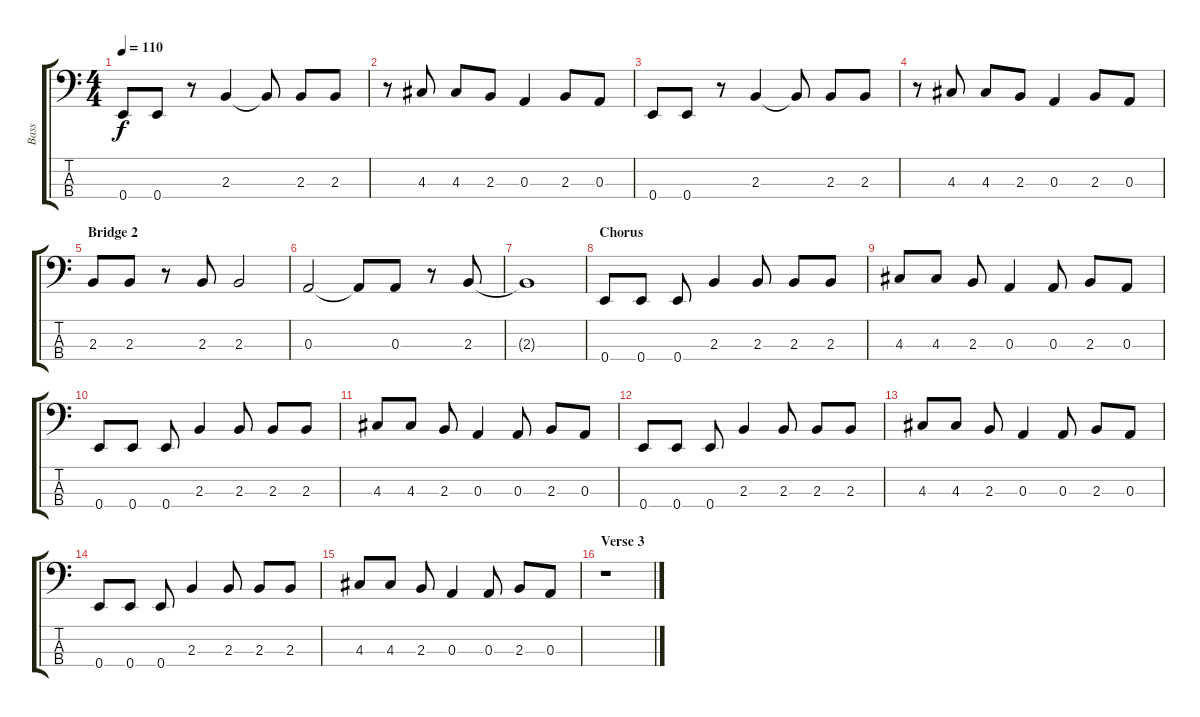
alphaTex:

\track ("Bass" "Bass") {instrument electricbasspick}
\staff {score tabs}
\tuning (G2 D2 A1 E1) {hide}
\ts (4 4)
\tempo 110
\clef f4
\ks c
0.4.8{dy f} 0.4.8 r.8 2.3.4 2.3{t}.8 2.3.8 2.3.8 |
r.8 4.3.8 4.3.8 2.3.8 0.3.4 2.3.8 0.3.8 |
0.4.8 0.4.8 r.8 2.3.4 2.3{t}.8 2.3.8 2.3.8 |
r.8 4.3.8 4.3.8 2.3.8 0.3.4 2.3.8 0.3.8 |
\section ("" "Bridge 2")
2.3.8 2.3.8 r.8 2.3.8 2.3.2 |
0.3.2 0.3{t}.8 0.3.8 r.8 2.3.8 |
2.3{t}.1 |
\section ("" "Chorus")
0.4.8{volume 14} 0.4.8 0.4.8 2.3.4 2.3.8 2.3.8 2.3.8 |
4.3.8 4.3.8 2.3.8 0.3.4 0.3.8 2.3.8 0.3.8 |
0.4.8 0.4.8 0.4.8 2.3.4 2.3.8 2.3.8 2.3.8 |
4.3.8 4.3.8 2.3.8 0.3.4 0.3.8 2.3.8 0.3.8 |
0.4.8 0.4.8 0.4.8 2.3.4 2.3.8 2.3.8 2.3.8 |
4.3.8 4.3.8 2.3.8 0.3.4 0.3.8 2.3.8 0.3.8 |
0.4.8 0.4.8 0.4.8 2.3.4 2.3.8 2.3.8 2.3.8 |
4.3.8 4.3.8 2.3.8 0.3.4 0.3.8 2.3.8 0.3.8{volume 11} |
\section ("" "Verse 3")
r.1
